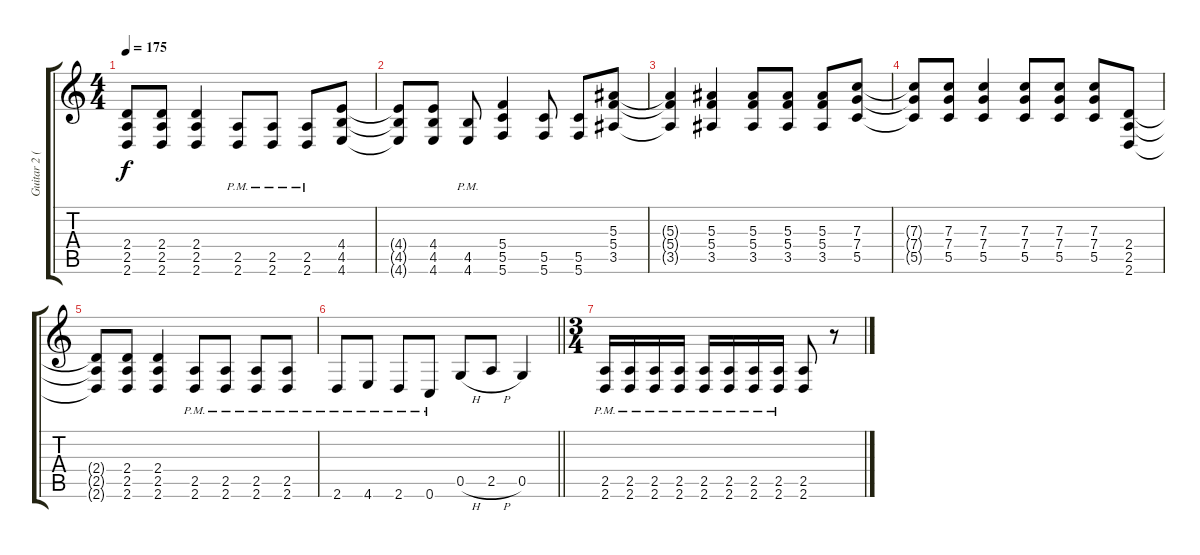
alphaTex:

\track ("Guitar 2 (Distorted- Padget)" "Guitar 2 (") {instrument distortionguitar}
\staff {score tabs}
\tuning (D4 A3 F3 C3 G2 C2) {hide}
\ts (4 4)
\tempo 175
\clef g2
\ks c
(2.4{t} 2.5{t} 2.6{t}).8{dy f} (2.4 2.5 2.6).8 (2.4 2.5 2.6).4 (2.5{pm} 2.6{pm}).8 (2.5{pm} 2.6{pm}).8 (2.5{pm} 2.6{pm}).8 (4.4 4.5 4.6).8 |
(4.4{t} 4.5{t} 4.6{t}).8 (4.4 4.5 4.6).8 (4.5{pm} 4.6{pm}).8 (5.4 5.5 5.6).4 (5.5 5.6).8 (5.5 5.6).8 (5.3 5.4 3.5).8 |
(5.3{t} 5.4{t} 3.5{t}).4 (5.3 5.4 3.5).4 (5.3 5.4 3.5).8 (5.3 5.4 3.5).8 (5.3 5.4 3.5).8 (7.3 7.4 5.5).8 |
(7.3{t} 7.4{t} 5.5{t}).8 (7.3 7.4 5.5).8 (7.3 7.4 5.5).4 (7.3 7.4 5.5).8 (7.3 7.4 5.5).8 (7.3 7.4 5.5).8 (2.4 2.5 2.6).8 |
(2.4{t} 2.5{t} 2.6{t}).8 (2.4 2.5 2.6).8 (2.4 2.5 2.6).4 (2.5{pm} 2.6{pm}).8 (2.5{pm} 2.6{pm}).8 (2.5{pm} 2.6{pm}).8 (2.5{pm} 2.6{pm}).8 |
\barLineRight lightlight
2.6{pm}.8 4.6{pm}.8 2.6{pm}.8 0.6{pm}.8 0.5{h}.8 2.5{h}.8 0.5.4 |
\ts (3 4)
(2.5{pm} 2.6{pm}).16 (2.5{pm} 2.6{pm}).16 (2.5{pm} 2.6{pm}).16 (2.5{pm} 2.6{pm}).16 (2.5{pm} 2.6{pm}).16 (2.5{pm} 2.6{pm}).16 (2.5{pm} 2.6{pm}).16 (2.5{pm} 2.6{pm}).16 (2.5 2.6).8 r.8
